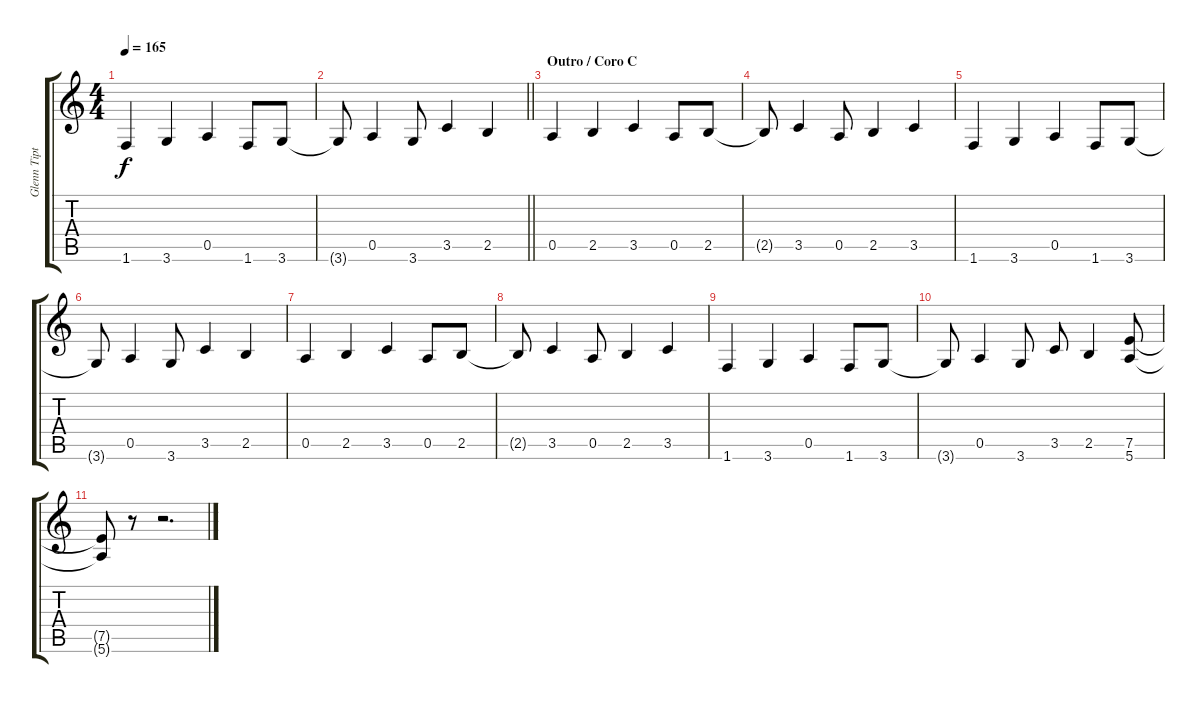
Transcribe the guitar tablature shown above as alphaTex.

\track ("Glenn Tipton" "Glenn Tipt") {instrument distortionguitar}
\staff {score tabs}
\tuning (E4 B3 G3 D3 A2 E2) {hide}
\ts (4 4)
\tempo 165
\clef g2
\ks c
1.6.4{dy f} 3.6.4 0.5.4 1.6.8 3.6.8 |
\barLineRight lightlight
3.6{t}.8 0.5.4 3.6.8 3.5.4 2.5.4 |
\section ("" "Outro / Coro C")
0.5.4 2.5.4 3.5.4 0.5.8 2.5.8 |
2.5{t}.8 3.5.4 0.5.8 2.5.4 3.5.4 |
1.6.4 3.6.4 0.5.4 1.6.8 3.6.8 |
3.6{t}.8 0.5.4 3.6.8 3.5.4 2.5.4 |
0.5.4 2.5.4 3.5.4 0.5.8 2.5.8 |
2.5{t}.8 3.5.4 0.5.8 2.5.4 3.5.4 |
1.6.4 3.6.4 0.5.4 1.6.8 3.6.8 |
3.6{t}.8 0.5.4 3.6.8 3.5.8 2.5.4 (7.5 5.6).8 |
(7.5{t} 5.6{t}).8 r.8 r.2{d}
